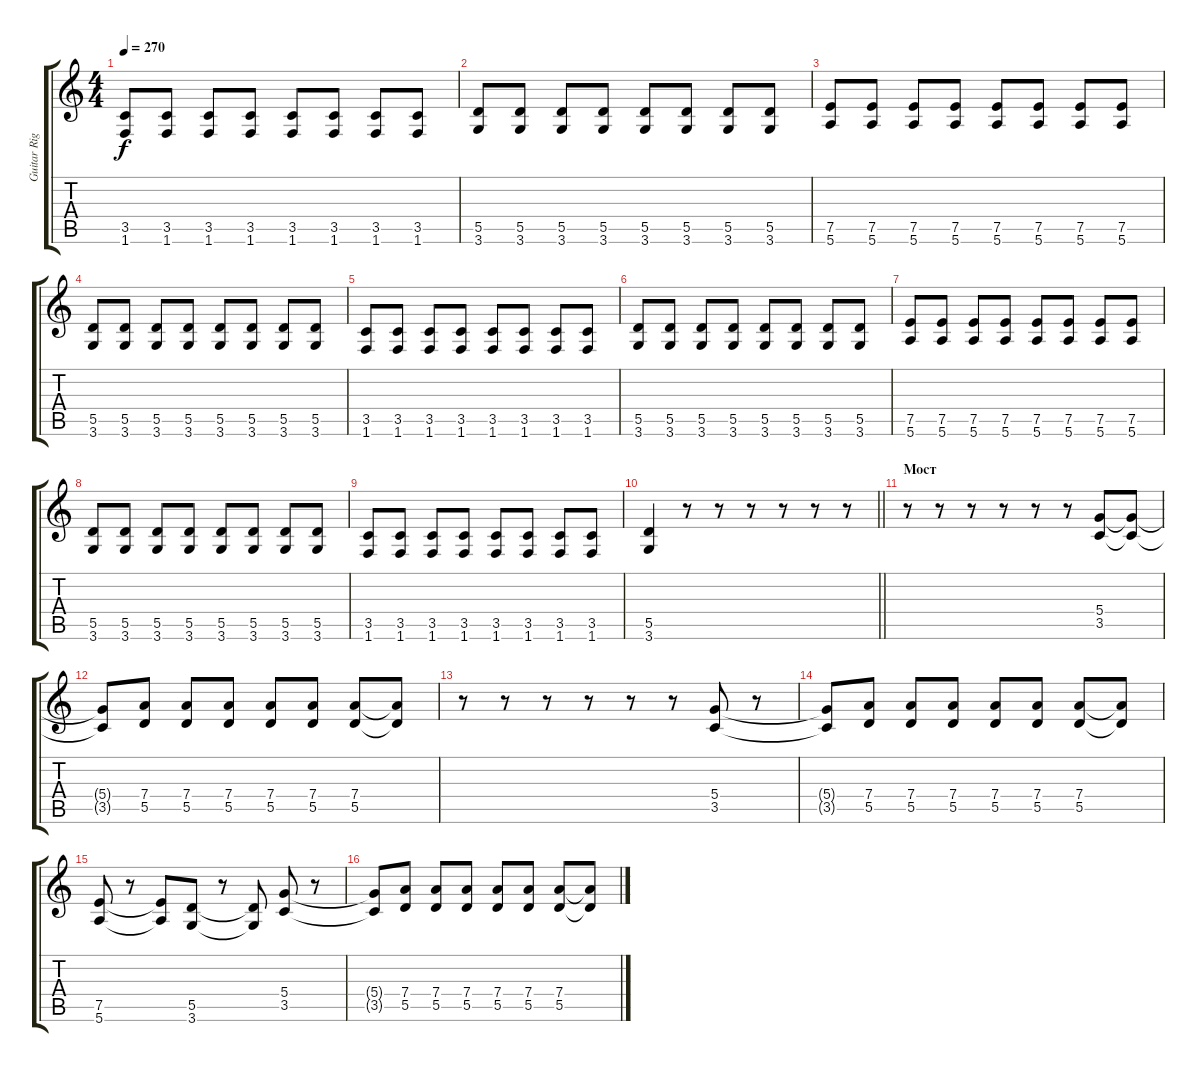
\track ("Guitar Right" "Guitar Rig") {instrument overdrivenguitar}
\staff {score tabs}
\tuning (E4 B3 G3 D3 A2 E2) {hide}
\ts (4 4)
\tempo 270
\clef g2
\ks c
(3.5 1.6).8{dy f} (3.5 1.6).8 (3.5 1.6).8 (3.5 1.6).8 (3.5 1.6).8 (3.5 1.6).8 (3.5 1.6).8 (3.5 1.6).8 |
(5.5 3.6).8 (5.5 3.6).8 (5.5 3.6).8 (5.5 3.6).8 (5.5 3.6).8 (5.5 3.6).8 (5.5 3.6).8 (5.5 3.6).8 |
(7.5 5.6).8 (7.5 5.6).8 (7.5 5.6).8 (7.5 5.6).8 (7.5 5.6).8 (7.5 5.6).8 (7.5 5.6).8 (7.5 5.6).8 |
(5.5 3.6).8 (5.5 3.6).8 (5.5 3.6).8 (5.5 3.6).8 (5.5 3.6).8 (5.5 3.6).8 (5.5 3.6).8 (5.5 3.6).8 |
(3.5 1.6).8 (3.5 1.6).8 (3.5 1.6).8 (3.5 1.6).8 (3.5 1.6).8 (3.5 1.6).8 (3.5 1.6).8 (3.5 1.6).8 |
(5.5 3.6).8 (5.5 3.6).8 (5.5 3.6).8 (5.5 3.6).8 (5.5 3.6).8 (5.5 3.6).8 (5.5 3.6).8 (5.5 3.6).8 |
(7.5 5.6).8 (7.5 5.6).8 (7.5 5.6).8 (7.5 5.6).8 (7.5 5.6).8 (7.5 5.6).8 (7.5 5.6).8 (7.5 5.6).8 |
(5.5 3.6).8 (5.5 3.6).8 (5.5 3.6).8 (5.5 3.6).8 (5.5 3.6).8 (5.5 3.6).8 (5.5 3.6).8 (5.5 3.6).8 |
(3.5 1.6).8 (3.5 1.6).8 (3.5 1.6).8 (3.5 1.6).8 (3.5 1.6).8 (3.5 1.6).8 (3.5 1.6).8 (3.5 1.6).8 |
\barLineRight lightlight
(5.5 3.6).4 r.8 r.8 r.8 r.8 r.8 r.8 |
\section ("" "Мост")
r.8 r.8 r.8 r.8 r.8 r.8 (5.4 3.5).8 (5.4{t} 3.5{t}).8 |
(5.4{t} 3.5{t}).8 (7.4 5.5).8 (7.4 5.5).8 (7.4 5.5).8 (7.4 5.5).8 (7.4 5.5).8 (7.4 5.5).8 (7.4{t} 5.5{t}).8 |
r.8 r.8 r.8 r.8 r.8 r.8 (5.4 3.5).8 r.8 |
(5.4{t} 3.5{t}).8 (7.4 5.5).8 (7.4 5.5).8 (7.4 5.5).8 (7.4 5.5).8 (7.4 5.5).8 (7.4 5.5).8 (7.4{t} 5.5{t}).8 |
(7.5 5.6).8 r.8 (7.5{t} 5.6{t}).8 (5.5 3.6).8 r.8 (5.5{t} 3.6{t}).8 (5.4 3.5).8 r.8 |
(5.4{t} 3.5{t}).8 (7.4 5.5).8 (7.4 5.5).8 (7.4 5.5).8 (7.4 5.5).8 (7.4 5.5).8 (7.4 5.5).8 (7.4{t} 5.5{t}).8
